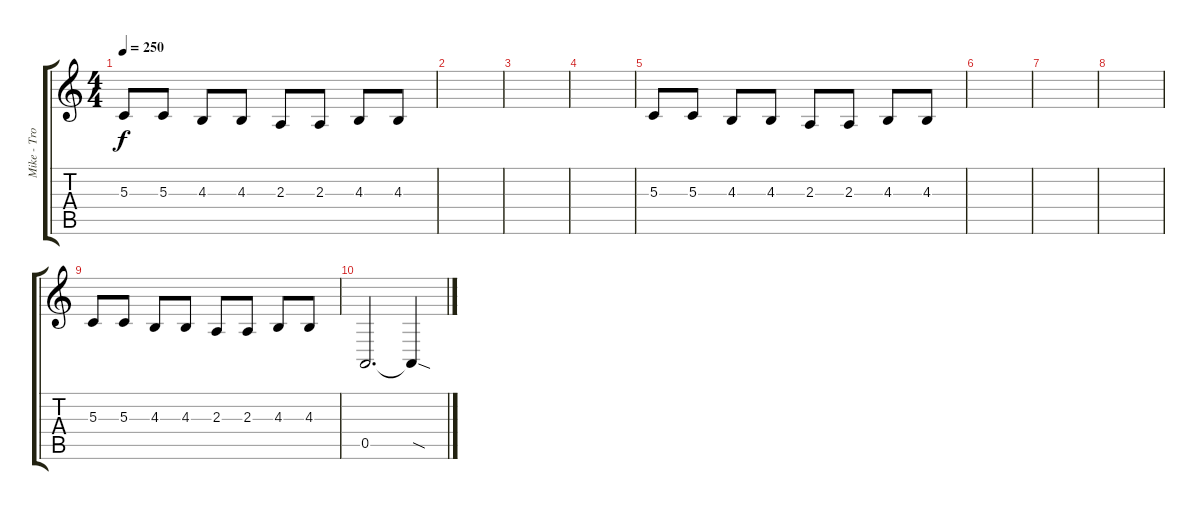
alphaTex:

\track ("Mike - Trombone" "Mike - Tro") {instrument trombone}
\staff {score tabs}
\tuning (E4 B3 G3 D3 A2 E2) {hide}
\ts (4 4)
\tempo 250
\clef g2
\ks c
5.3.8{dy f} 5.3.8 4.3.8 4.3.8 2.3.8 2.3.8 4.3.8 4.3.8 |
|
|
|
5.3.8 5.3.8 4.3.8 4.3.8 2.3.8 2.3.8 4.3.8 4.3.8 |
|
|
|
5.3.8 5.3.8 4.3.8 4.3.8 2.3.8 2.3.8 4.3.8 4.3.8 |
0.5.2{d} 0.5{sod t}.4
